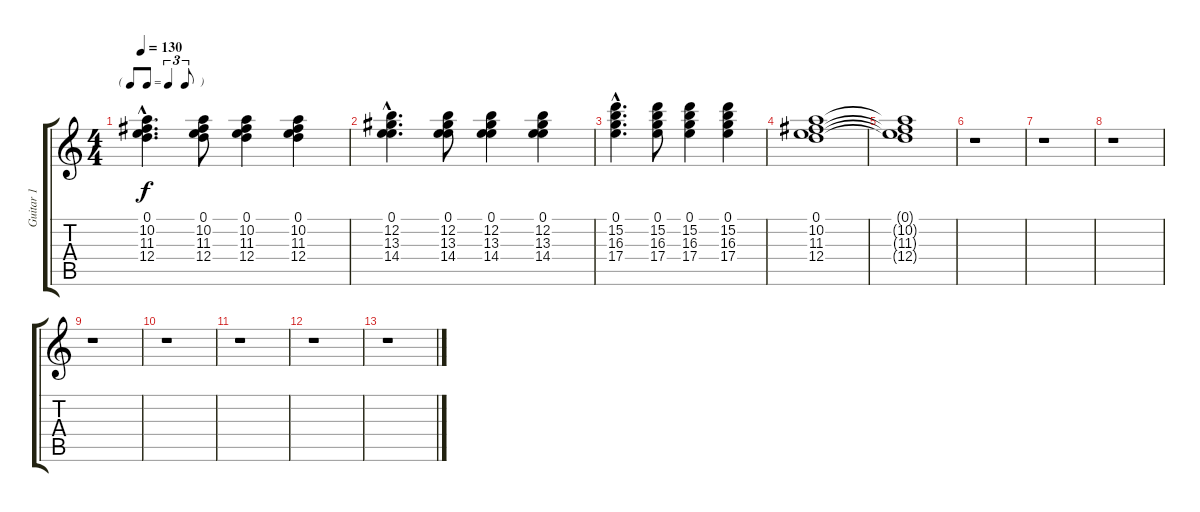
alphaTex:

\track ("Guitar 1" "Guitar 1") {instrument acousticguitarsteel}
\staff {score tabs}
\tuning (E4 B3 G3 D3 A2 E2) {hide}
\ts (4 4)
\tf triplet8th
\tempo 130
\clef g2
\ks c
(0.1{hac} 10.2{hac} 11.3{hac} 12.4{hac}).4{d dy f} (0.1 10.2 11.3 12.4).8 (0.1 10.2 11.3 12.4).4 (0.1 10.2 11.3 12.4).4 |
(0.1{hac} 12.2{hac} 13.3{hac} 14.4{hac}).4{d} (0.1 12.2 13.3 14.4).8 (0.1 12.2 13.3 14.4).4 (0.1 12.2 13.3 14.4).4 |
(0.1{hac} 15.2{hac} 16.3{hac} 17.4{hac}).4{d} (0.1 15.2 16.3 17.4).8 (0.1 15.2 16.3 17.4).4 (0.1 15.2 16.3 17.4).4 |
(0.1 10.2 11.3 12.4).1 |
(0.1{t} 10.2{t} 11.3{t} 12.4{t}).1 |
r.1 |
r.1 |
r.1 |
r.1 |
r.1 |
r.1 |
r.1 |
r.1
